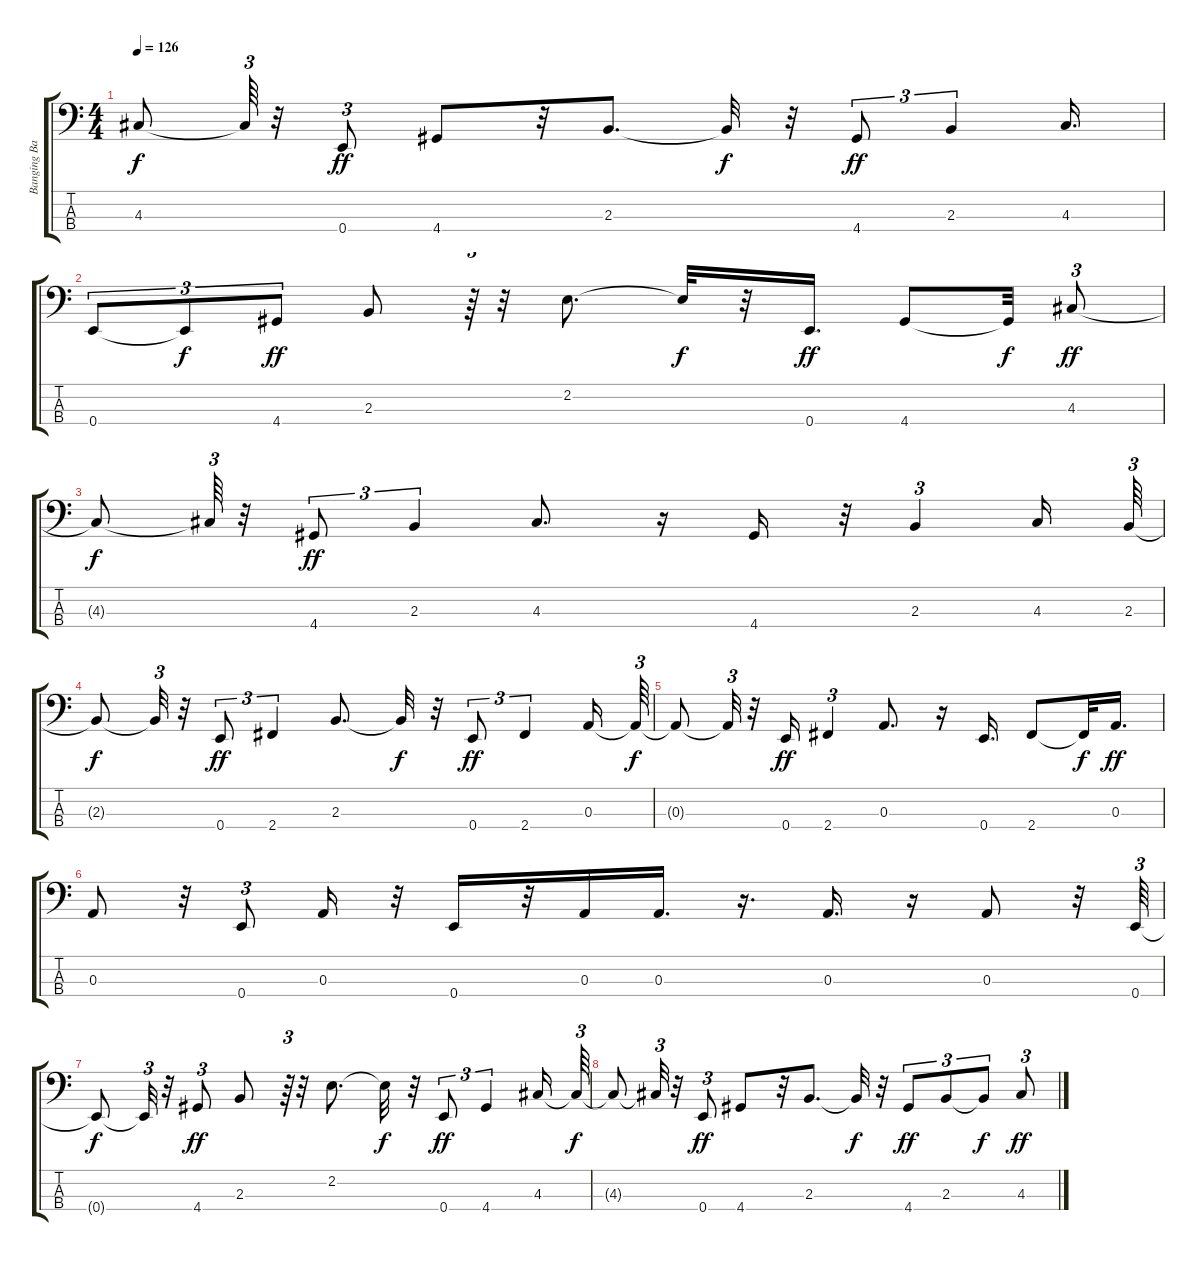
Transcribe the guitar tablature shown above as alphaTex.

\track ("Banging Bass" "Banging Ba") {instrument slapbass1}
\staff {score tabs}
\tuning (G2 D2 A1 E1) {hide}
\ts (4 4)
\tempo 126
\clef f4
\ks c
4.3{t}.8{dy f} 4.3{t}.64{tu (3 2)} r.32 0.4.8{tu (3 2) dy ff} 4.4.8 r.32 2.3.8{d} 2.3{t}.32{dy f} r.32 4.4.8{tu (3 2) dy ff} 2.3.4{tu (3 2)} 4.3.16{d} |
0.4.8{tu (3 2)} 0.4{t}.8{tu (3 2) dy f} 4.4.8{tu (3 2) dy ff} 2.3.8 r.64{tu (3 2)} r.32 2.2.8{d} 2.2{t}.32{dy f} r.32 0.4.16{d dy ff} 4.4.8 4.4{t}.32{dy f} 4.3.8{tu (3 2) dy ff} |
4.3{t}.8{dy f} 4.3{t}.64{tu (3 2)} r.32 4.4.8{tu (3 2) dy ff} 2.3.4{tu (3 2)} 4.3.8{d} r.16 4.4.16 r.32 2.3.4{tu (3 2)} 4.3.16 2.3.64{tu (3 2)} |
2.3{t}.8{dy f} 2.3{t}.32{tu (3 2)} r.32 0.4.8{tu (3 2) dy ff} 2.4.4{tu (3 2)} 2.3.8{d} 2.3{t}.32{dy f} r.32 0.4.8{tu (3 2) dy ff} 2.4.4{tu (3 2)} 0.3.16 0.3{t}.64{tu (3 2) dy f} |
0.3{t}.8 0.3{t}.32{tu (3 2)} r.32 0.4.16{dy ff} 2.4.4{tu (3 2)} 0.3.8{d} r.16 0.4.16{d} 2.4.8 2.4{t}.32{dy f} 0.3.16{d dy ff} |
0.3.8 r.32 0.4.8{tu (3 2)} 0.3.16 r.32 0.4.16 r.32 0.3.16 0.3.16{d} r.16{d} 0.3.16{d} r.16 0.3.8 r.32 0.4.64{tu (3 2)} |
0.4{t}.8{dy f} 0.4{t}.32{tu (3 2)} r.32 4.4.8{tu (3 2) dy ff} 2.3.8 r.64{tu (3 2)} r.32 2.2.8{d} 2.2{t}.32{dy f} r.32 0.4.8{tu (3 2) dy ff} 4.4.4{tu (3 2)} 4.3.16 4.3{t}.64{tu (3 2) dy f} |
4.3{t}.8 4.3{t}.32{tu (3 2)} r.32 0.4.8{tu (3 2) dy ff} 4.4.8 r.32 2.3.8{d} 2.3{t}.32{dy f} r.32 4.4.8{tu (3 2) dy ff} 2.3.8{tu (3 2)} 2.3{t}.8{tu (3 2) dy f} 4.3.8{tu (3 2) dy ff}
